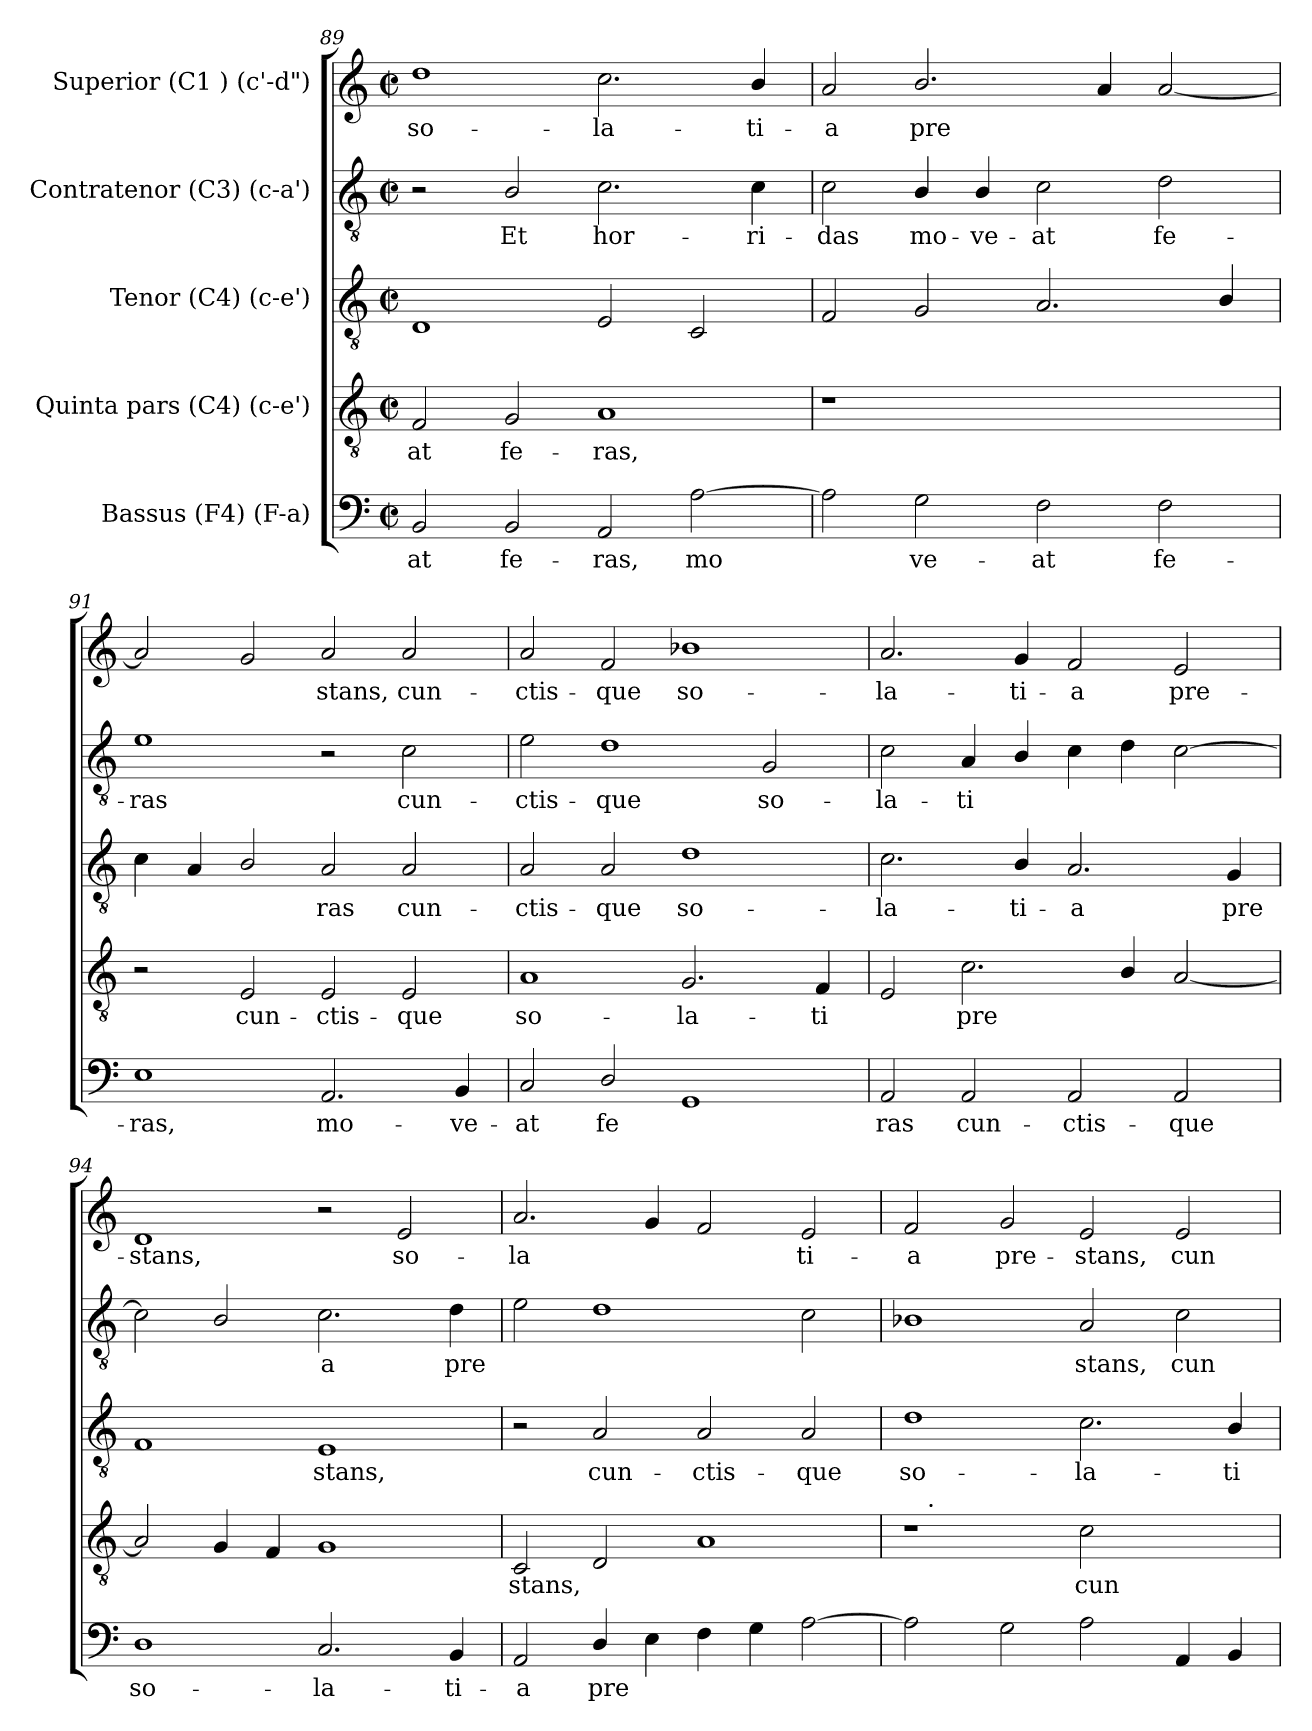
**kern	**text	**kern	**text	**kern	**text	**kern	**text	**kern	**text
*part5	*part5	*part4	*part4	*part3	*part3	*part2	*part2	*part1	*part1
*staff5	*staff5	*staff4	*staff4	*staff3	*staff3	*staff2	*staff2	*staff1	*staff1
*I"Bassus (F4)  (F-a)	*	*I"Quinta pars (C4)  (c-e')	*	*I"Tenor (C4)  (c-e')	*	*I"Contratenor (C3)  (c-a')	*	*I"Superior (C1 )  (c'-d")	*
!!LO:LB:g=z
*clefF4	*	*clefGv2	*	*clefGv2	*	*clefGv2	*	*clefG2	*
*k[]	*	*k[]	*	*k[]	*	*k[]	*	*k[]	*
*C:	*	*C:	*	*C:	*	*C:	*	*C:	*
*M2/2	*	*M2/2	*	*M2/2	*	*M2/2	*	*M2/2	*
*met(c|)	*	*met(c|)	*	*met(c|)	*	*met(c|)	*	*met(c|)	*
=89	=89	=89	=89	=89	=89	=89	=89	=89	=89
!	!LO:LY:b:cj	!	!LO:LY:b:cj	!	!LO:LY:b:cj	!	!	!	!LO:LY:b:cj
2BB/	-at	2F/	-at	1D	--	2r	.	1dd	so-
!	!LO:LY:b:cj	!	!LO:LY:b:cj	!	!	!	!LO:LY:b:cj	!	!
2BB/	fe-	2G/	fe-	.	.	2B/	Et	.	.
!	!LO:LY:b:cj	!	!LO:LY:b:cj	!	!LO:LY:b:cj	!	!LO:LY:b:cj	!	!LO:LY:b:cj
2AA/	-ras,	1A	-ras,	2E/	--	2.c\	hor-	2.cc\	-la-
!	!LO:LY:b:cj	!	!	!	!LO:LY:b:cj	!	!	!	!
[>2A\	mo-	.	.	2C/	--	.	.	.	.
!	!	!	!	!	!	!	!LO:LY:b:cj	!	!LO:LY:b:cj
.	.	.	.	.	.	4c\	-ri-	4b/	-ti-
=90	=90	=90	=90	=90	=90	=90	=90	=90	=90
!	!LO:LY:b:cj	!	!	!	!LO:LY:b:cj	!	!LO:LY:b:cj	!	!LO:LY:b:cj
2A\]	--	1r	.	2F/	--	2c\	-das	2a/	-a
!	!LO:LY:b:cj	!	!	!	!LO:LY:b:cj	!	!LO:LY:b:cj	!	!LO:LY:b:cj
2G\	-ve-	.	.	2G/	--	4B/	mo-	2.b/	pre-
!	!	!	!	!	!	!	!LO:LY:b:cj	!	!
.	.	.	.	.	.	4B/	-ve-	.	.
!	!LO:LY:b:cj	!	!	!	!LO:LY:b:cj	!	!LO:LY:b:cj	!	!
2F\	-at	1ryy	.	2.A/	--	2c\	-at	.	.
!	!	!	!	!	!	!	!	!	!LO:LY:b:cj
.	.	.	.	.	.	.	.	4a/	--
!	!LO:LY:b:cj	!	!	!	!	!	!LO:LY:b:cj	!	!LO:LY:b:cj
2F\	fe-	.	.	.	.	2d\	fe-	[<2a/	--
!	!	!	!	!	!LO:LY:b:cj	!	!	!	!
.	.	.	.	4B/	--	.	.	.	.
=91	=91	=91	=91	=91	=91	=91	=91	=91	=91
!	!LO:LY:b:cj	!	!	!	!LO:LY:b:cj	!	!LO:LY:b:cj	!	!LO:LY:b:cj
1E	-ras,	2r	.	4c\	--	1e	-ras	2a/]	--
!	!	!	!	!	!LO:LY:b:cj	!	!	!	!
.	.	.	.	4A/	--	.	.	.	.
!	!	!	!LO:LY:b:cj	!	!LO:LY:b:cj	!	!	!	!LO:LY:b:cj
.	.	2E/	cun-	2B/	--	.	.	2g/	--
!	!LO:LY:b:cj	!	!LO:LY:b:cj	!	!LO:LY:b:cj	!	!	!	!LO:LY:b:cj
2.AA/	mo-	2E/	-ctis-	2A/	-ras	2r	.	2a/	-stans,
!	!	!	!LO:LY:b:cj	!	!LO:LY:b:cj	!	!LO:LY:b:cj	!	!LO:LY:b:cj
.	.	2E/	-que	2A/	cun-	2c\	cun-	2a/	cun-
!	!LO:LY:b:cj	!	!	!	!	!	!	!	!
4BB/	-ve-	.	.	.	.	.	.	.	.
=92	=92	=92	=92	=92	=92	=92	=92	=92	=92
!	!LO:LY:b:cj	!	!LO:LY:b:cj	!	!LO:LY:b:cj	!	!LO:LY:b:cj	!	!LO:LY:b:cj
2C/	-at	1A	so-	2A/	-ctis-	2e\	-ctis-	2a/	-ctis-
!	!LO:LY:b:cj	!	!	!	!LO:LY:b:cj	!	!LO:LY:b:cj	!	!LO:LY:b:cj
2D/	fe-	.	.	2A/	-que	1d	-que	2f/	-que
!	!LO:LY:b:cj	!	!LO:LY:b:cj	!	!LO:LY:b:cj	!	!	!	!LO:LY:b:cj
1GG	--	2.G/	-la-	1d	so-	.	.	1b-X	so-
!	!	!	!	!	!	!	!LO:LY:b:cj	!	!
.	.	.	.	.	.	2G/	so-	.	.
!	!	!	!LO:LY:b:cj	!	!	!	!	!	!
.	.	4F/	-ti-	.	.	.	.	.	.
!!LO:PB:g=z
=93	=93	=93	=93	=93	=93	=93	=93	=93	=93
!	!LO:LY:b:cj	!	!LO:LY:b:cj	!	!LO:LY:b:cj	!	!LO:LY:b:cj	!	!LO:LY:b:cj
2AA/	-ras	2E/	--	2.c\	-la-	2c\	-la-	2.a/	-la-
!	!LO:LY:b:cj	!	!LO:LY:b:cj	!	!	!	!LO:LY:b:cj	!	!
2AA/	cun-	2.c\	-pre-	.	.	4A/	-ti-	.	.
!	!	!	!	!	!LO:LY:b:cj	!	!LO:LY:b:cj	!	!LO:LY:b:cj
.	.	.	.	4B/	-ti-	4B/	--	4g/	-ti-
!	!LO:LY:b:cj	!	!	!	!LO:LY:b:cj	!	!LO:LY:b:cj	!	!LO:LY:b:cj
2AA/	-ctis-	.	.	2.A/	-a	4c\	--	2f/	-a
!	!	!	!LO:LY:b:cj	!	!	!	!LO:LY:b:cj	!	!
.	.	4B/	--	.	.	4d\	--	.	.
!	!LO:LY:b:cj	!	!LO:LY:b:cj	!	!	!	!LO:LY:b:cj	!	!LO:LY:b:cj
2AA/	-que	[<2A/	--	.	.	[>2c\	--	2e/	pre-
!	!	!	!	!	!LO:LY:b:cj	!	!	!	!
.	.	.	.	4G/	pre-	.	.	.	.
=94	=94	=94	=94	=94	=94	=94	=94	=94	=94
!	!LO:LY:b:cj	!	!LO:LY:b:cj	!	!LO:LY:b:cj	!	!LO:LY:b:cj	!	!LO:LY:b:cj
1D	so-	2A/]	--	1F	--	2c\]	--	1d	-stans,
!	!	!	!LO:LY:b:cj	!	!	!	!LO:LY:b:cj	!	!
.	.	4G/	--	.	.	2B/	--	.	.
!	!	!	!LO:LY:b:cj	!	!	!	!	!	!
.	.	4F/	--	.	.	.	.	.	.
!	!LO:LY:b:cj	!	!LO:LY:b:cj	!	!LO:LY:b:cj	!	!LO:LY:b:cj	!	!
2.C/	-la-	1G	--	1E	-stans,	2.c\	-a	2r	.
!	!	!	!	!	!	!	!	!	!LO:LY:b:cj
.	.	.	.	.	.	.	.	2e/	so-
!	!LO:LY:b:cj	!	!	!	!	!	!LO:LY:b:cj	!	!
4BB/	-ti-	.	.	.	.	4d\	pre-	.	.
=95	=95	=95	=95	=95	=95	=95	=95	=95	=95
!	!LO:LY:b:cj	!	!LO:LY:b:cj	!	!	!	!LO:LY:b:cj	!	!LO:LY:b:cj
2AA/	-a	2C/	-stans,	2r	.	2e\	--	2.a/	-la-
!	!LO:LY:b:cj	!	!LO:LY:b:cj	!	!LO:LY:b:cj	!	!LO:LY:b:cj	!	!
4D/	pre-	2D/	.	2A/	cun-	1d	--	.	.
!	!LO:LY:b:cj	!	!	!	!	!	!	!	!LO:LY:b:cj
4E\	--	.	.	.	.	.	.	4g/	--
!	!LO:LY:b:cj	!	!LO:LY:b:cj	!	!LO:LY:b:cj	!	!	!	!LO:LY:b:cj
4F\	--	1A	.	2A/	-ctis-	.	.	2f/	--
!	!LO:LY:b:cj	!	!	!	!	!	!	!	!
4G\	--	.	.	.	.	.	.	.	.
!	!LO:LY:b:cj	!	!	!	!LO:LY:b:cj	!	!LO:LY:b:cj	!	!LO:LY:b:cj
[>2A\	--	.	.	2A/	-que	2c\	--	2e/	-ti-
=96	=96	=96	=96	=96	=96	=96	=96	=96	=96
!	!LO:LY:b:cj	!	!	!	!LO:LY:b:cj	!	!LO:LY:b:cj	!	!LO:LY:b:cj
*	*	*^	*	*	*	*	*	*	*
2A\]	--	1r	16ryy	.	1d	so-	1B-X	--	2f/	-a
!	!	!	!LO:TX:a:t=.	!	!	!	!	!	!	!
.	.	.	1ryy	.	.	.	.	.	.	.
!	!LO:LY:b:cj	!	!	!	!	!	!	!	!	!LO:LY:b:cj
2G\	--	.	.	.	.	.	.	.	2g/	pre-
!	!LO:LY:b:cj	!	!	!LO:LY:b:cj	!	!LO:LY:b:cj	!	!LO:LY:b:cj	!	!LO:LY:b:cj
2A\	--	2c\	.	cun-	2.c\	-la-	2A/	-stans,	2e/	-stans,
.	.	.	2...ryy	.	.	.	.	.	.	.
!	!LO:LY:b:cj	!	!	!	!	!	!	!LO:LY:b:cj	!	!LO:LY:b:cj
4AA/	--	2ryy	.	.	.	.	2c\	cun-	2e/	cun-
!	!LO:LY:b:cj	!	!	!	!	!LO:LY:b:cj	!	!	!	!
4BB/	--	.	.	.	4B/	-ti-	.	.	.	.
*	*	*v	*v	*	*	*	*	*	*	*
=	=	=	=	=	=	=	=	=	=
*-	*-	*-	*-	*-	*-	*-	*-	*-	*-
